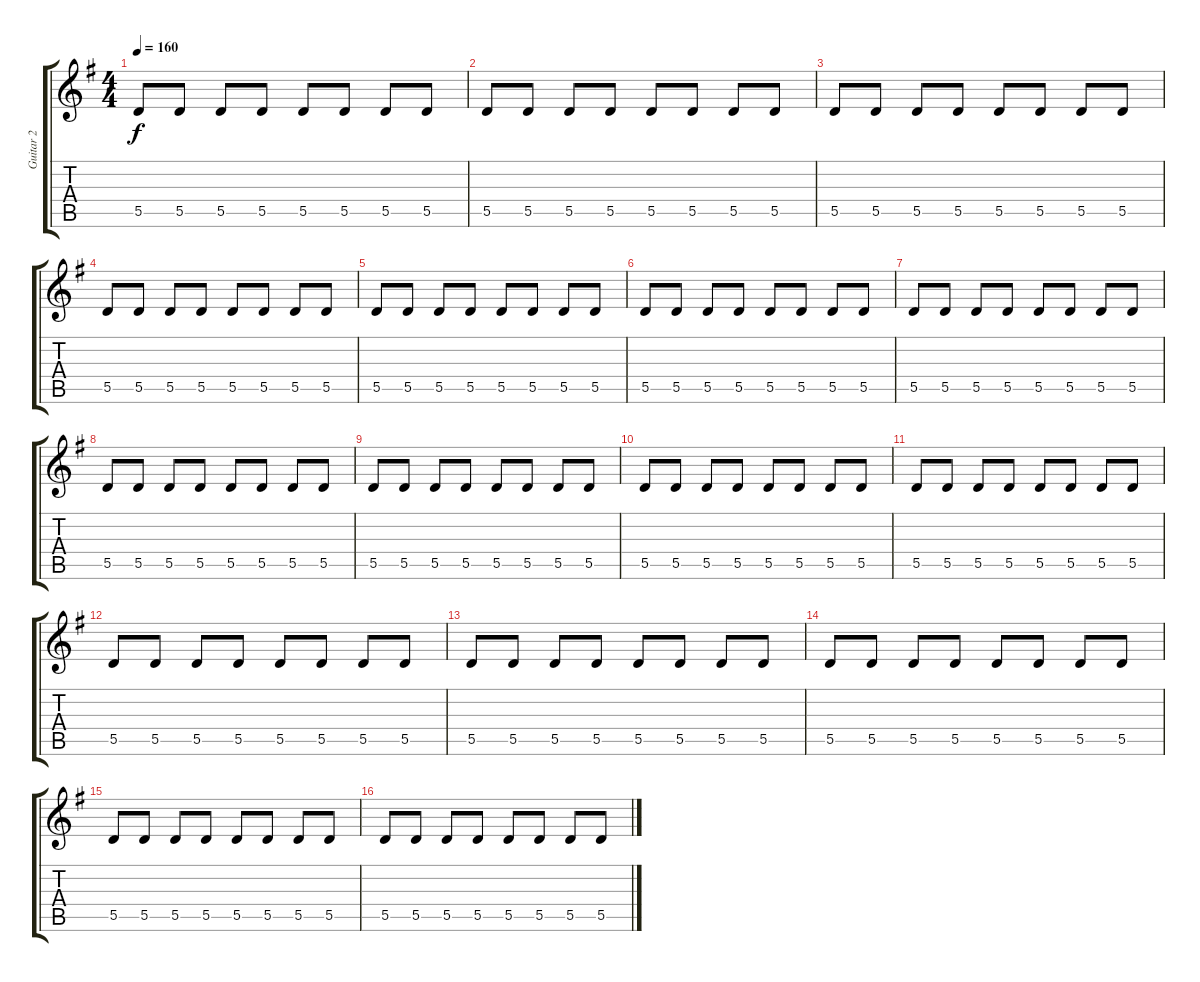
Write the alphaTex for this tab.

\track ("Guitar 2" "Guitar 2") {instrument distortionguitar}
\staff {score tabs}
\tuning (E4 B3 G3 D3 A2 D2) {hide}
\ts (4 4)
\tempo 160
\clef g2
\ks g
5.5.8{dy f} 5.5.8 5.5.8 5.5.8 5.5.8 5.5.8 5.5.8 5.5.8 |
5.5.8 5.5.8 5.5.8 5.5.8 5.5.8 5.5.8 5.5.8 5.5.8 |
5.5.8 5.5.8 5.5.8 5.5.8 5.5.8 5.5.8 5.5.8 5.5.8 |
5.5.8 5.5.8 5.5.8 5.5.8 5.5.8 5.5.8 5.5.8 5.5.8 |
5.5.8 5.5.8 5.5.8 5.5.8 5.5.8 5.5.8 5.5.8 5.5.8 |
5.5.8 5.5.8 5.5.8 5.5.8 5.5.8 5.5.8 5.5.8 5.5.8 |
5.5.8 5.5.8 5.5.8 5.5.8 5.5.8 5.5.8 5.5.8 5.5.8 |
5.5.8 5.5.8 5.5.8 5.5.8 5.5.8 5.5.8 5.5.8 5.5.8 |
5.5.8 5.5.8 5.5.8 5.5.8 5.5.8 5.5.8 5.5.8 5.5.8 |
5.5.8 5.5.8 5.5.8 5.5.8 5.5.8 5.5.8 5.5.8 5.5.8 |
5.5.8 5.5.8 5.5.8 5.5.8 5.5.8 5.5.8 5.5.8 5.5.8 |
5.5.8 5.5.8 5.5.8 5.5.8 5.5.8 5.5.8 5.5.8 5.5.8 |
5.5.8 5.5.8 5.5.8 5.5.8 5.5.8 5.5.8 5.5.8 5.5.8 |
5.5.8 5.5.8 5.5.8 5.5.8 5.5.8 5.5.8 5.5.8 5.5.8 |
5.5.8 5.5.8 5.5.8 5.5.8 5.5.8 5.5.8 5.5.8 5.5.8 |
5.5.8 5.5.8 5.5.8 5.5.8 5.5.8 5.5.8 5.5.8 5.5.8
